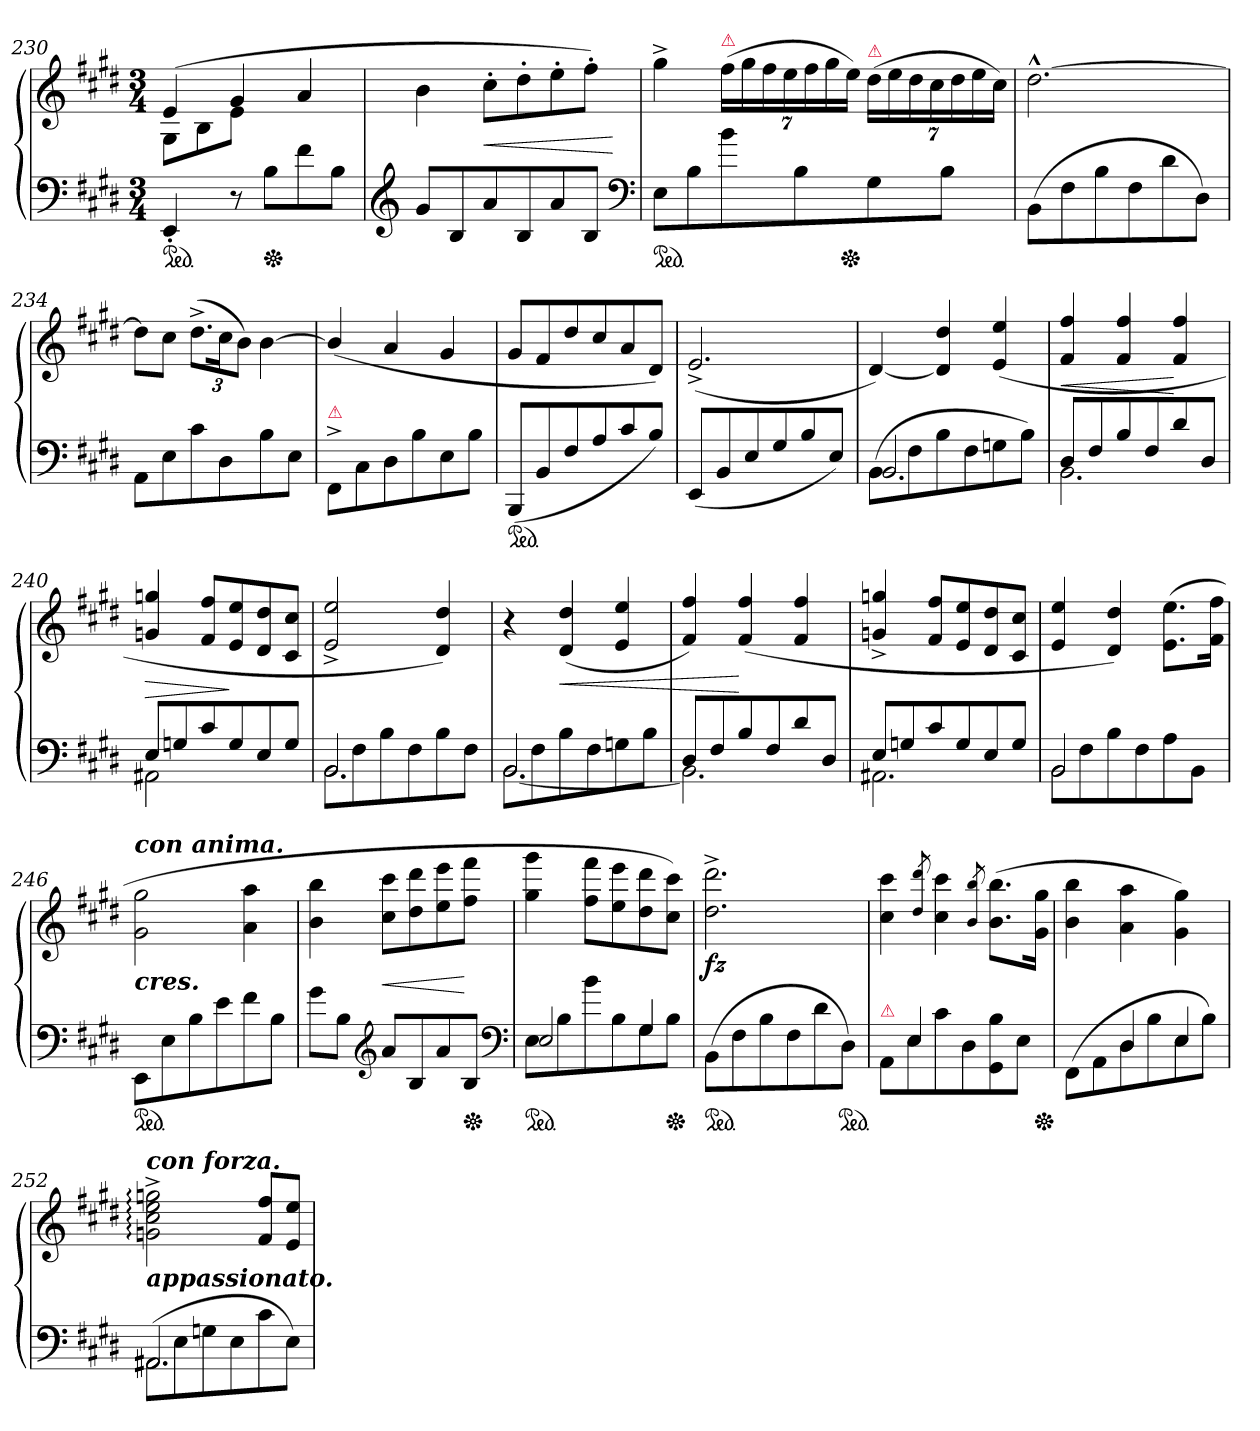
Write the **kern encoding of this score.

**kern	**kern	**dynam
*part1	*part1	*part1
*staff2	*staff1	*staff1/2
*clefF4	*clefG2	*
*k[f#c#g#d#]	*k[f#c#g#d#]	*
*M3/4	*M3/4	*
=230	=230	=230
*	*^	*
*ped	*	*	*
4EE'<	(>4e	8G#L	.
.	.	8B	.
8r	4g#	8eJ	.
*Xped	*	*	*
8BL	.	8ryy	.
8f#	4a	4ryy	.
8BJ	.	.	.
*	*v	*v	*
=231	=231	=231
*clefG2	*	*
8g#L	4b	.
8B	.	.
8a	8cc#'L	<
8B	8dd#'	.
8a	8ee'	.
8BJ	8ff#'J)	.
*clefF4	*	*
.	.	[
=232	=232	=232
*ped	*	*
8EL	4gg#^<	.
8B	.	.
!	!LO:TX:a:color=crimson:t=⚠	!
8b	(>28ff#LL	.
.	28gg#	.
.	28ff#	.
.	28ee	.
8B	.	.
.	28ff#	.
.	28gg#	.
*Xped	*	*
.	28eeJJ)	.
!	!LO:TX:a:color=crimson:t=⚠	!
8G#	(>28dd#LL	.
.	28ee	.
.	28dd#	.
.	28cc#	.
8BJ	.	.
.	28dd#	.
.	28ee	.
.	28cc#JJ)	.
=233	=233	=233
(>8BBL	[2.dd#^^	.
8F#	.	.
8B	.	.
8F#	.	.
8d#	.	.
8D#J)	.	.
=234	=234	=234
8AAL	8dd#L]	.
8E	8cc#J	.
8c#	(>12.dd#^>L	.
8D#	24cc#K	.
.	12bJ)	.
8B	[4b	.
8EJ	.	.
=235	=235	=235
!LO:TX:a:color=crimson:t=⚠	!	!
8FF#^>L	(<4b/]	.
8C#	.	.
8D#	4a/	.
8B	.	.
8E	4g#/	.
8BJ	.	.
=236	=236	=236
!LO:TX:b:color=crimson:t=⚠	!	!
*ped	*	*
(>8BBBL	8g#L	.
8BB	8f#	.
8F#	8dd#	.
8A	8cc#	.
8c#	8a	.
8BJ)	8d#J)	.
=237	=237	=237
(>8EEL	(<2.e^>	.
8BB	.	.
8E	.	.
8G#	.	.
8B	.	.
8EJ)	.	.
=238	=238	=238
!LO:N:vis=2.	!	!
*^	*	*
(>8BB\	2.BB/	[4d#)	.
8F#	.	.	.
8B	.	4d#] 4dd#	.
8F#	.	.	.
8Gn	.	(>4e 4ee	.
8BJ)	.	.	.
=239	=239	=239	=239
8D#L	2.BB	4f#/ 4ff#/	<
8F#	.	.	.
8B	.	4f#/ 4ff#/	.
8F#	.	.	.
8d#	.	4f#/ 4ff#/	[
8D#J	.	.	.
=240	=240	=240	=240
!	!LO:N:vis=2	!	!
8EL	2.AA#X	4gn/ 4ggn/	>
8Gn	.	.	.
8c#	.	8f# 8ff#L	.
8G	.	8e 8ee	]
8E	.	8d# 8dd#	.
8GJ	.	8c# 8cc#J	.
=241	=241	=241	=241
!LO:N:vis=2.	!	!	!
8BB\	2.BB/	2e^< 2ee^<	.
8F#	.	.	.
8B	.	.	.
8F#	.	.	.
8B	.	4d# 4dd#)	.
8F#J	.	.	.
=242	=242	=242	=242
!LO:N:vis=2.	!	!	!
8BB\	[2.BB/	4r	.
8F#	.	.	.
8B	.	(>4d# 4dd#	<
8F#	.	.	.
8Gn	.	4e 4ee	.
8BJ	.	.	.
=243	=243	=243	=243
8D#L	2.BB]	4f#/ 4ff#/)	.
8F#	.	.	.
8B	.	(>4f#/ 4ff#/	[
8F#	.	.	.
8d#	.	4f#/ 4ff#/	.
8D#J	.	.	.
=244	=244	=244	=244
8EL	2.AA#X	4gn^</ 4ggn^</	.
8Gn	.	.	.
8c#	.	8f# 8ff#L	.
8G	.	8e 8ee	.
8E	.	8d# 8dd#	.
8GJ	.	8c# 8cc#J	.
=245	=245	=245	=245
!LO:N:vis=2	!	!	!
8BB\	2BB/	4e 4ee	.
8F#\	.	.	.
8B\	.	4d# 4dd#)	.
8F#\	.	.	.
8A\	4ryy	(>8.e 8.eeL	.
8BB\J	.	.	.
.	.	16f# 16ff#Jk	.
*v	*v	*	*
=246	=246	=246
!	!LO:TX:c:Bi:t=cres.	!
!	!LO:TX:a:Bi:t=con anima.	!
!LO:TX:b:color=crimson:t=⚠	!	!
*ped	*	*
8EEL	2g# 2gg#	.
8E	.	.
8B	.	.
8e	.	.
8f#	4a 4aa	.
8BJ	.	.
=247	=247	=247
8g#L	4b 4bb	.
8BJ	.	.
*clefG2	*	*
8aL	8cc# 8ccc#L	<
8B	8dd# 8ddd#	.
8a	8ee 8eee	.
*Xped	*	*
8BJ	8ff# 8fff#J	[
*clefF4	*	*
=248	=248	=248
!LO:N:vis=2	!	!
*^	*	*
*ped	*	*	*
8E\	2E/	4gg# 4ggg#	.
8B	.	.	.
8b	.	8ff# 8fff#L	.
8B	.	8ee 8eee	.
8G#	4G#/	8dd# 8ddd#	.
*Xped	*	*	*
8BJ	.	8cc# 8ccc#J)	.
*v	*v	*	*
=249	=249	=249
*ped	*	*
(>8BBL	2.dd#^< 2.ddd#^<	fz
8F#	.	.
8B	.	.
8F#	.	.
8d#	.	.
8D#J)	.	.
*ped	*	*
=250	=250	=250
*^	*	*
!LO:TX:a:color=crimson:t=⚠	!	!	!
8AA\L	8ryy	4cc# 4ccc#	.
8E\	4E/	.	.
.	.	8qdd#/ 8qddd#/	.
8c#\	.	4cc# 4ccc#	.
8D#\	4.ryy	.	.
.	.	8qb/ 8qbb/	.
8GG#\ 8B\	.	(>8.b 8.bbL	.
8E\J	.	.	.
*Xped	*	*	*
.	.	16g# 16gg#Jk	.
=251	=251	=251	=251
(>8FF#\L	4ryy	4b 4bb	.
8AA\	.	.	.
8D#\	4D#/	4a 4aa	.
8B\	.	.	.
8E\	4E/	4g# 4gg#)	.
8B\J)	.	.	.
=252	=252	=252	=252
!	!	!LO:TX:a:Bi:t=con forza.	!
!LO:TX:a:Bi:t=appassionato.	!	!	!
!LO:N:vis=2.	!	!	!
(>8AA#X\	2.AA#X/	2gn:^> 2cc#:^> 2ee:^> 2ggn:^>	.
8E	.	.	.
8Gn	.	.	.
8E	.	.	.
8c#	.	8f#/ 8ff#/L	.
8EJ)	.	8e 8eeJ	.
*v	*v	*	*
=	=	=
*-	*-	*-
